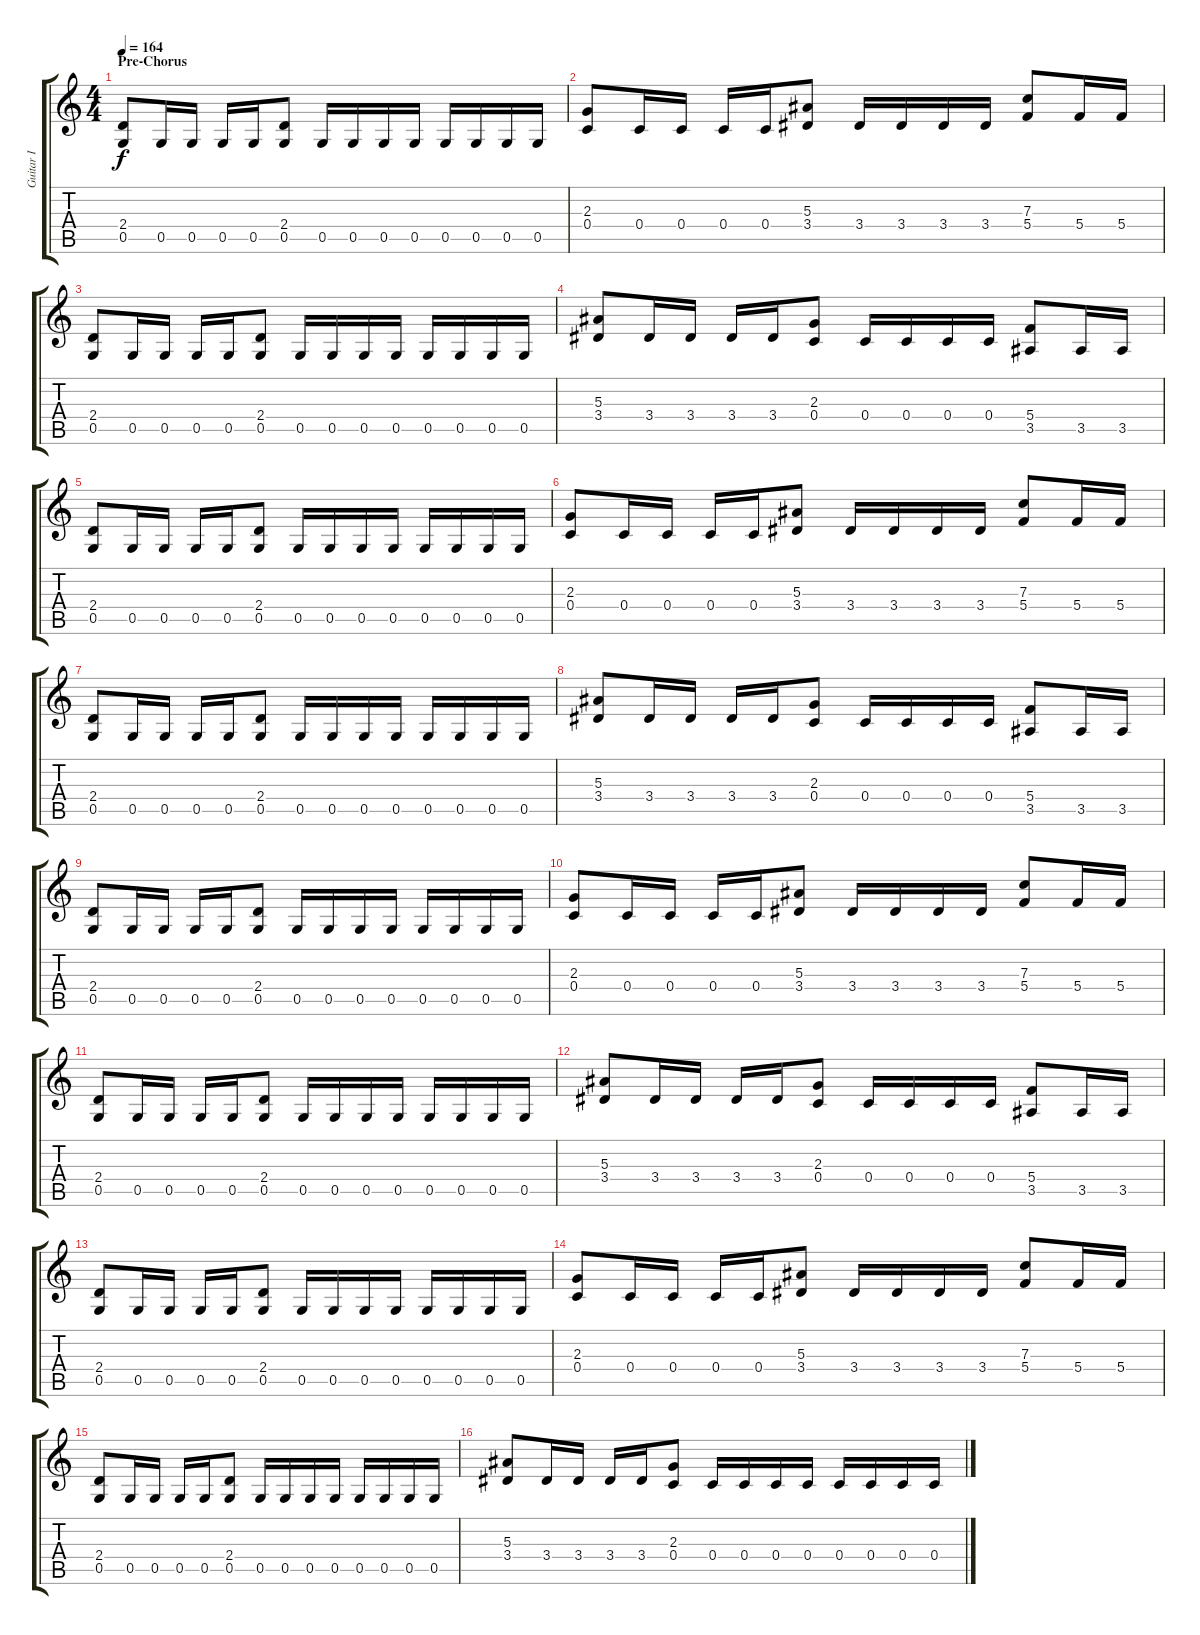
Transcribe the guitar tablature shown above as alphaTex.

\track ("Guitar I" "Guitar I") {instrument distortionguitar}
\staff {score tabs}
\tuning (D4 A3 F3 C3 G2 D2) {hide}
\ts (4 4)
\section ("" "Pre-Chorus")
\tempo 164
\clef g2
\ks c
(2.4 0.5).8{dy f} 0.5.16 0.5.16 0.5.16 0.5.16 (2.4 0.5).8 0.5.16 0.5.16 0.5.16 0.5.16 0.5.16 0.5.16 0.5.16 0.5.16 |
(2.3 0.4).8 0.4.16 0.4.16 0.4.16 0.4.16 (5.3 3.4).8 3.4.16 3.4.16 3.4.16 3.4.16 (7.3 5.4).8 5.4.16 5.4.16 |
(2.4 0.5).8 0.5.16 0.5.16 0.5.16 0.5.16 (2.4 0.5).8 0.5.16 0.5.16 0.5.16 0.5.16 0.5.16 0.5.16 0.5.16 0.5.16 |
(5.3 3.4).8 3.4.16 3.4.16 3.4.16 3.4.16 (2.3 0.4).8 0.4.16 0.4.16 0.4.16 0.4.16 (5.4 3.5).8 3.5.16 3.5.16 |
(2.4 0.5).8 0.5.16 0.5.16 0.5.16 0.5.16 (2.4 0.5).8 0.5.16 0.5.16 0.5.16 0.5.16 0.5.16 0.5.16 0.5.16 0.5.16 |
(2.3 0.4).8 0.4.16 0.4.16 0.4.16 0.4.16 (5.3 3.4).8 3.4.16 3.4.16 3.4.16 3.4.16 (7.3 5.4).8 5.4.16 5.4.16 |
(2.4 0.5).8 0.5.16 0.5.16 0.5.16 0.5.16 (2.4 0.5).8 0.5.16 0.5.16 0.5.16 0.5.16 0.5.16 0.5.16 0.5.16 0.5.16 |
(5.3 3.4).8 3.4.16 3.4.16 3.4.16 3.4.16 (2.3 0.4).8 0.4.16 0.4.16 0.4.16 0.4.16 (5.4 3.5).8 3.5.16 3.5.16 |
(2.4 0.5).8 0.5.16 0.5.16 0.5.16 0.5.16 (2.4 0.5).8 0.5.16 0.5.16 0.5.16 0.5.16 0.5.16 0.5.16 0.5.16 0.5.16 |
(2.3 0.4).8 0.4.16 0.4.16 0.4.16 0.4.16 (5.3 3.4).8 3.4.16 3.4.16 3.4.16 3.4.16 (7.3 5.4).8 5.4.16 5.4.16 |
(2.4 0.5).8 0.5.16 0.5.16 0.5.16 0.5.16 (2.4 0.5).8 0.5.16 0.5.16 0.5.16 0.5.16 0.5.16 0.5.16 0.5.16 0.5.16 |
(5.3 3.4).8 3.4.16 3.4.16 3.4.16 3.4.16 (2.3 0.4).8 0.4.16 0.4.16 0.4.16 0.4.16 (5.4 3.5).8 3.5.16 3.5.16 |
(2.4 0.5).8 0.5.16 0.5.16 0.5.16 0.5.16 (2.4 0.5).8 0.5.16 0.5.16 0.5.16 0.5.16 0.5.16 0.5.16 0.5.16 0.5.16 |
(2.3 0.4).8 0.4.16 0.4.16 0.4.16 0.4.16 (5.3 3.4).8 3.4.16 3.4.16 3.4.16 3.4.16 (7.3 5.4).8 5.4.16 5.4.16 |
(2.4 0.5).8 0.5.16 0.5.16 0.5.16 0.5.16 (2.4 0.5).8 0.5.16 0.5.16 0.5.16 0.5.16 0.5.16 0.5.16 0.5.16 0.5.16 |
(5.3 3.4).8 3.4.16 3.4.16 3.4.16 3.4.16 (2.3 0.4).8 0.4.16 0.4.16 0.4.16 0.4.16 0.4.16 0.4.16 0.4.16 0.4.16
